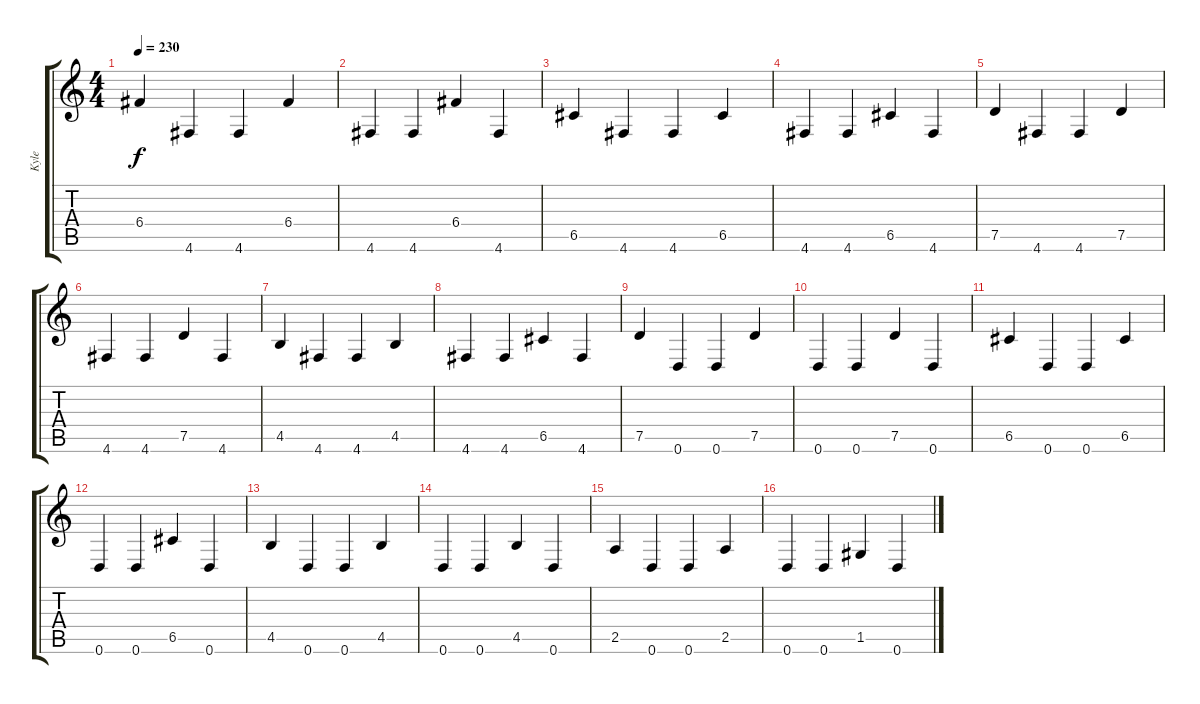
\track ("Kyle" "Kyle") {instrument distortionguitar}
\staff {score tabs}
\tuning (D4 A3 F3 C3 G2 D2) {hide}
\ts (4 4)
\tempo 230
\clef g2
\ks c
6.4.4{dy f} 4.6.4 4.6.4 6.4.4 |
4.6.4 4.6.4 6.4.4 4.6.4 |
6.5.4 4.6.4 4.6.4 6.5.4 |
4.6.4 4.6.4 6.5.4 4.6.4 |
7.5.4 4.6.4 4.6.4 7.5.4 |
4.6.4 4.6.4 7.5.4 4.6.4 |
4.5.4 4.6.4 4.6.4 4.5.4 |
4.6.4 4.6.4 6.5.4 4.6.4 |
7.5.4 0.6.4 0.6.4 7.5.4 |
0.6.4 0.6.4 7.5.4 0.6.4 |
6.5.4 0.6.4 0.6.4 6.5.4 |
0.6.4 0.6.4 6.5.4 0.6.4 |
4.5.4 0.6.4 0.6.4 4.5.4 |
0.6.4 0.6.4 4.5.4 0.6.4 |
2.5.4 0.6.4 0.6.4 2.5.4 |
0.6.4 0.6.4 1.5.4 0.6.4
